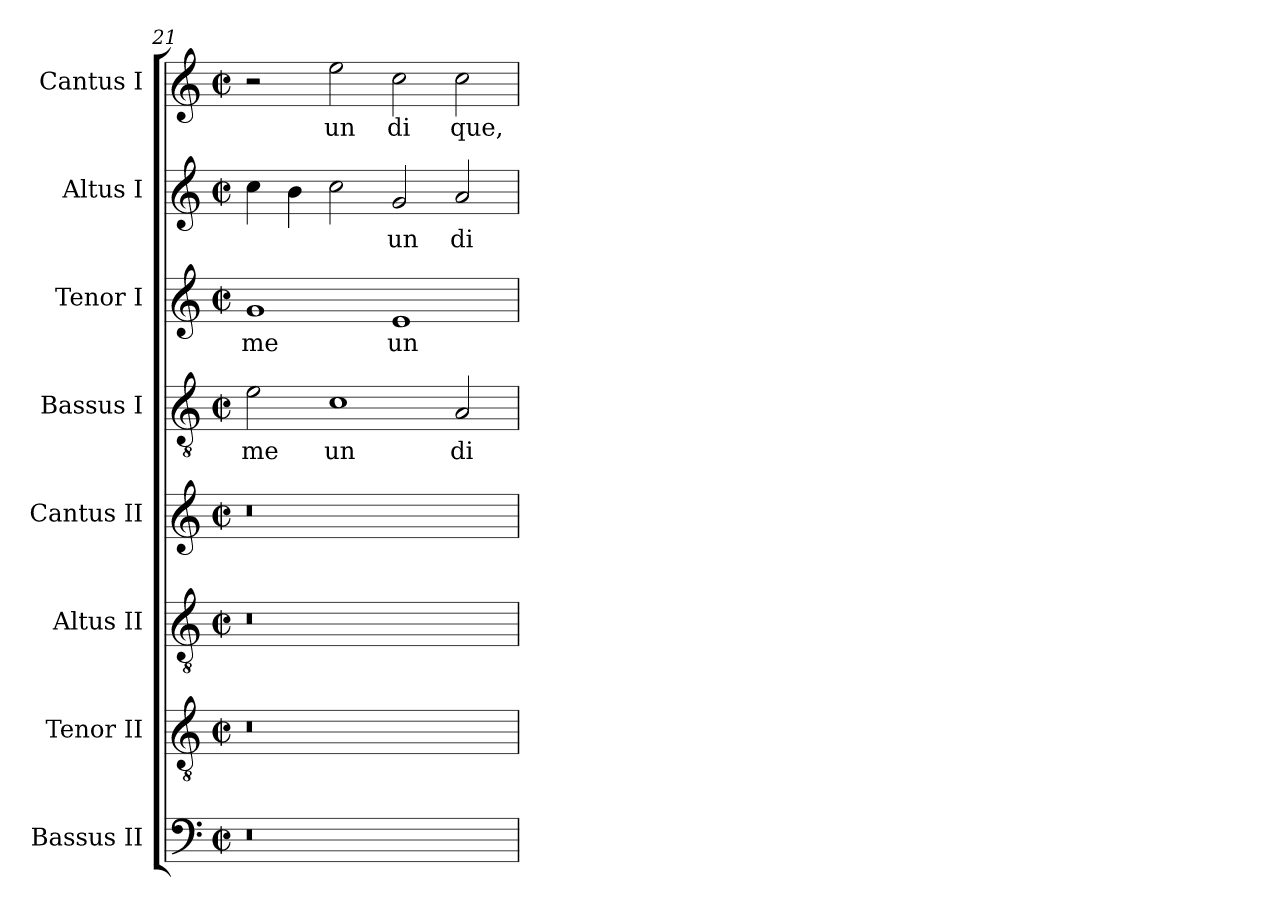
**kern	**kern	**kern	**kern	**kern	**text	**kern	**text	**kern	**text	**kern	**text
*part8	*part7	*part6	*part5	*part4	*part4	*part3	*part3	*part2	*part2	*part1	*part1
*staff8	*staff7	*staff6	*staff5	*staff4	*staff4	*staff3	*staff3	*staff2	*staff2	*staff1	*staff1
*I"Bassus II	*I"Tenor II	*I"Altus II	*I"Cantus II	*I"Bassus I	*	*I"Tenor I	*	*I"Altus I	*	*I"Cantus I	*
*clefF4	*clefGv2	*clefGv2	*clefG2	*clefGv2	*	*clefG2	*	*clefG2	*	*clefG2	*
*k[]	*k[]	*k[]	*k[]	*k[]	*	*k[]	*	*k[]	*	*k[]	*
*C:	*C:	*C:	*C:	*C:	*	*C:	*	*C:	*	*C:	*
*M2/2	*M2/2	*M2/2	*M2/2	*M2/2	*	*M2/2	*	*M2/2	*	*M2/2	*
*met(c|)	*met(c|)	*met(c|)	*met(c|)	*met(c|)	*	*met(c|)	*	*met(c|)	*	*met(c|)	*
=21	=21	=21	=21	=21	=21	=21	=21	=21	=21	=21	=21
!	!	!	!	!	!LO:LY:b:cj	!	!LO:LY:b:cj	!	!LO:LY:b:cj	!	!
0r	0r	0r	0r	2e\	me	1g	me	4cc\	.	2r	.
!	!	!	!	!	!	!	!	!	!LO:LY:b:cj	!	!
.	.	.	.	.	.	.	.	4b\	.	.	.
!	!	!	!	!	!LO:LY:b:cj	!	!	!	!LO:LY:b:cj	!	!LO:LY:b:cj
.	.	.	.	1c	un	.	.	2cc\	.	2ee\	un
!	!	!	!	!	!	!	!LO:LY:b:cj	!	!LO:LY:b:cj	!	!LO:LY:b:cj
.	.	.	.	.	.	1e	un	2g/	un	2cc\	di
!	!	!	!	!	!LO:LY:b:cj	!	!	!	!LO:LY:b:cj	!	!LO:LY:b:cj
.	.	.	.	2A/	di	.	.	2a/	di	2cc\	que,
=	=	=	=	=	=	=	=	=	=	=	=
*-	*-	*-	*-	*-	*-	*-	*-	*-	*-	*-	*-
